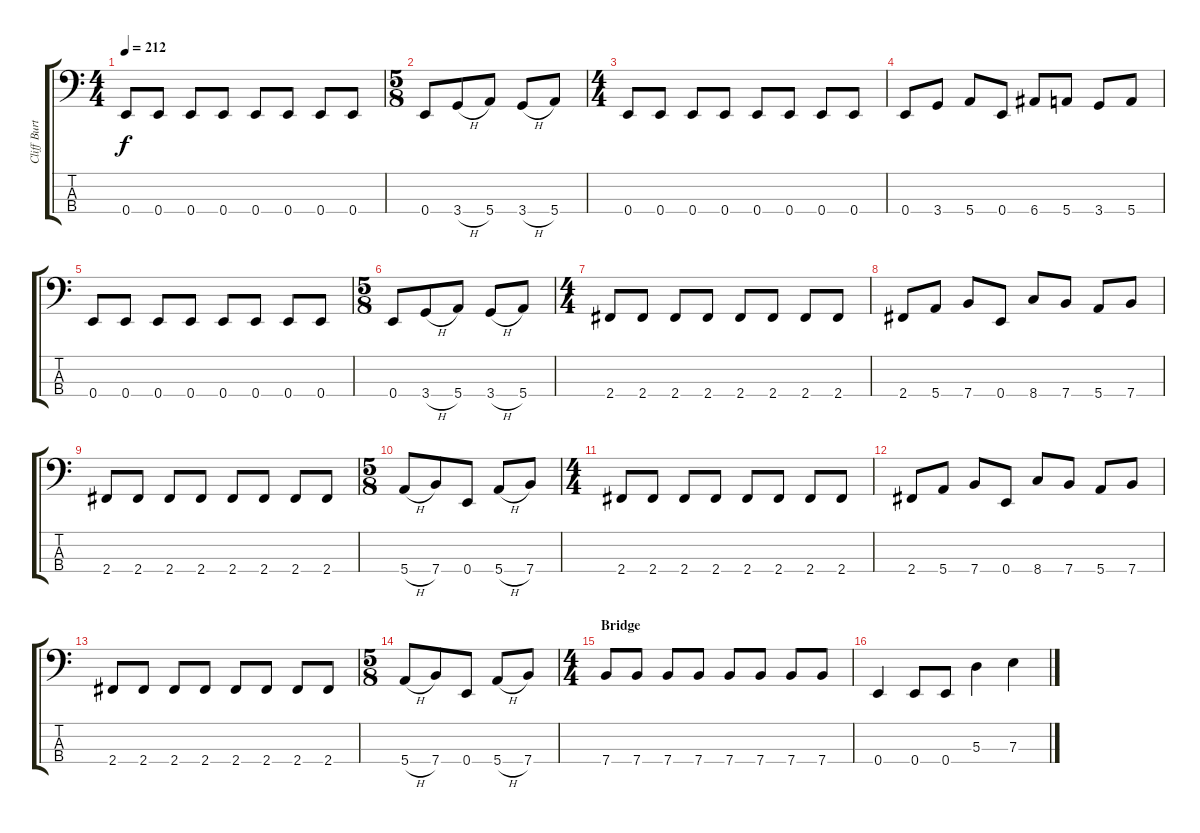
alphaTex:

\track ("Cliff Burton (Bass)" "Cliff Burt") {instrument electricbassfinger}
\staff {score tabs}
\tuning (G2 D2 A1 E1) {hide}
\ts (4 4)
\tempo 212
\clef f4
\ks c
0.4.8{dy f} 0.4.8 0.4.8 0.4.8 0.4.8 0.4.8 0.4.8 0.4.8 |
\ts (5 8)
0.4.8 3.4{h}.8 5.4.8 3.4{h}.8 5.4.8 |
\ts (4 4)
0.4.8 0.4.8 0.4.8 0.4.8 0.4.8 0.4.8 0.4.8 0.4.8 |
0.4.8 3.4.8 5.4.8 0.4.8 6.4.8 5.4.8 3.4.8 5.4.8 |
0.4.8 0.4.8 0.4.8 0.4.8 0.4.8 0.4.8 0.4.8 0.4.8 |
\ts (5 8)
0.4.8 3.4{h}.8 5.4.8 3.4{h}.8 5.4.8 |
\ts (4 4)
\section ("" "")
2.4.8 2.4.8 2.4.8 2.4.8 2.4.8 2.4.8 2.4.8 2.4.8 |
2.4.8 5.4.8 7.4.8 0.4.8 8.4.8 7.4.8 5.4.8 7.4.8 |
2.4.8 2.4.8 2.4.8 2.4.8 2.4.8 2.4.8 2.4.8 2.4.8 |
\ts (5 8)
5.4{h}.8 7.4.8 0.4.8 5.4{h}.8 7.4.8 |
\ts (4 4)
2.4.8 2.4.8 2.4.8 2.4.8 2.4.8 2.4.8 2.4.8 2.4.8 |
2.4.8 5.4.8 7.4.8 0.4.8 8.4.8 7.4.8 5.4.8 7.4.8 |
2.4.8 2.4.8 2.4.8 2.4.8 2.4.8 2.4.8 2.4.8 2.4.8 |
\ts (5 8)
5.4{h}.8 7.4.8 0.4.8 5.4{h}.8 7.4.8 |
\ts (4 4)
\section ("" "Bridge")
7.4.8 7.4.8 7.4.8 7.4.8 7.4.8 7.4.8 7.4.8 7.4.8 |
0.4.4 0.4.8 0.4.8 5.3.4 7.3.4
